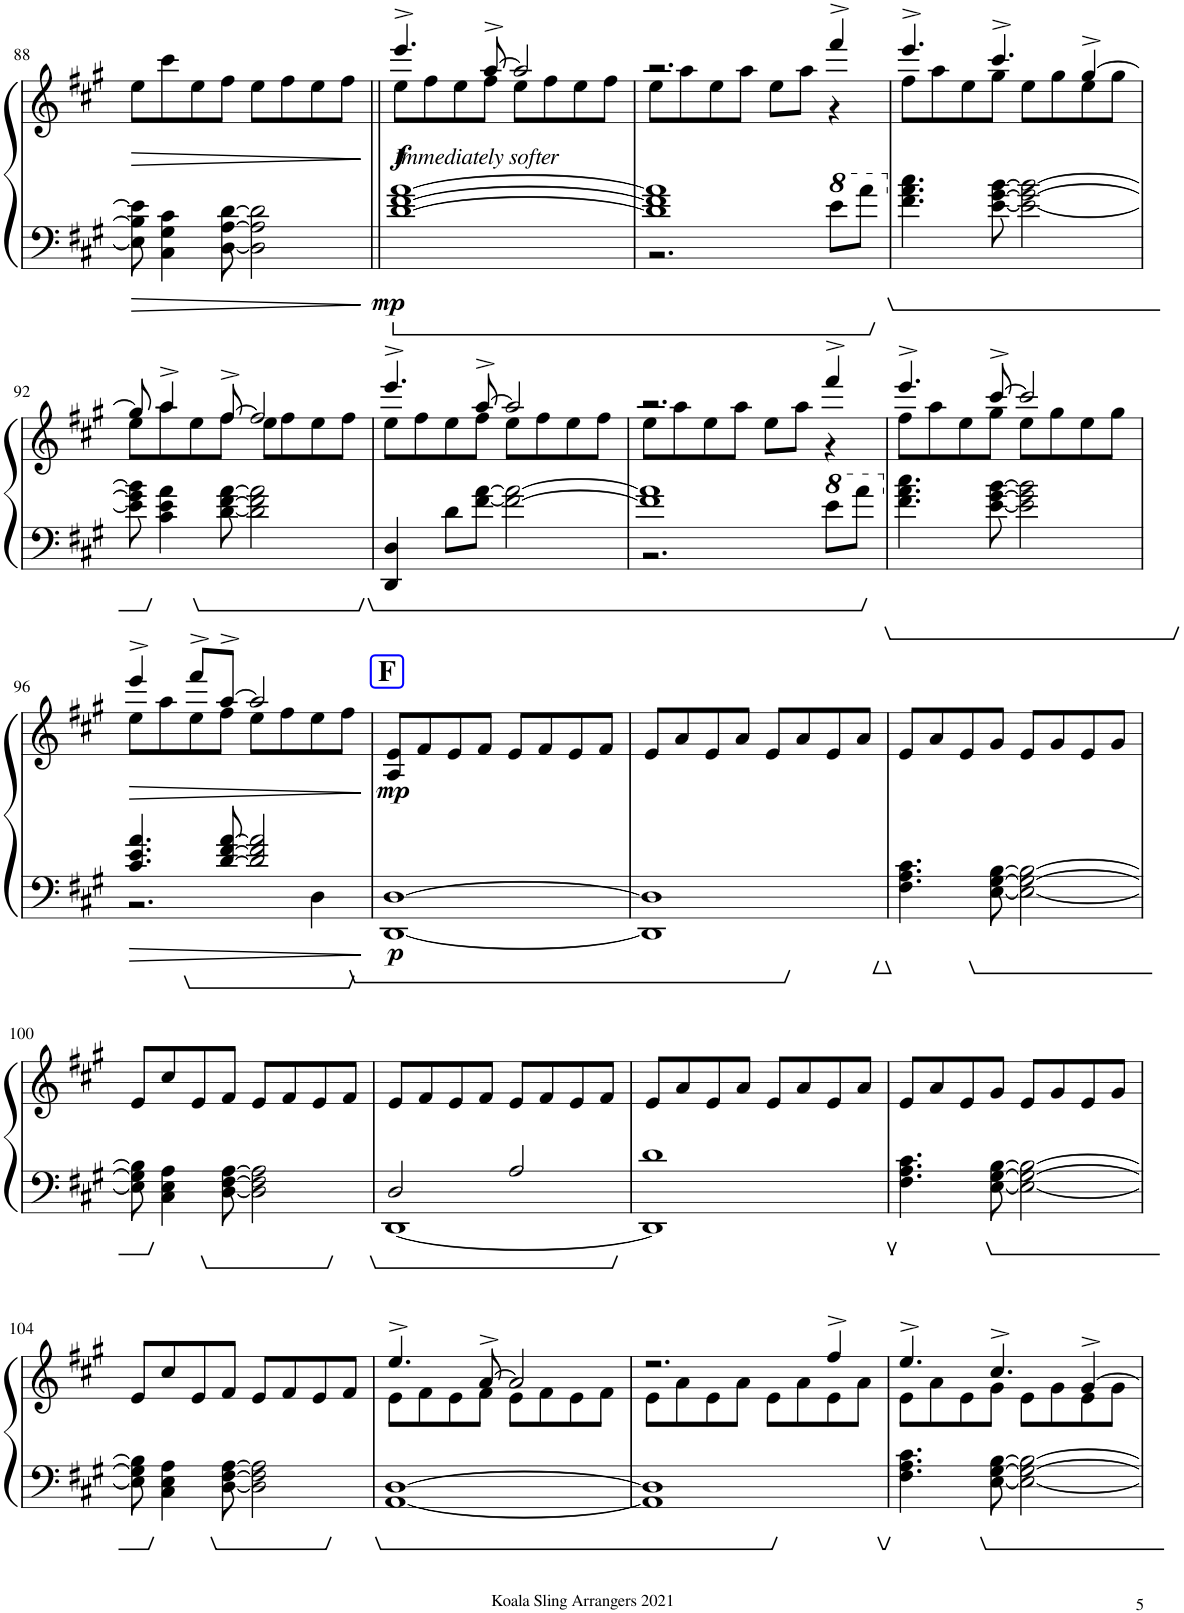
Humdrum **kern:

**kern	**kern	**dynam
*part1	*part1	*part1
*staff2	*staff1	*staff1/2
*I"Piano	*	*
*I'Pno.	*	*
!!LO:PB:g=z
*clefF4	*clefG2	*
*k[f#c#g#]	*k[f#c#g#]	*
*M4/4	*M4/4	*
=88	=88	=88
!	!	!LO:HP:b
8E\] 8B\] 8e\]	8ee\L	>
4C#\ 4G#\ 4c#\	8ccc#\	.
.	8ee\	.
[8D\ [8A\ [8d\	8ff#\J	.
2D\] 2A\] 2d\]	8ee\L	.
.	8ff#\	.
.	8ee\	.
.	8ff#\J	.
.	.	]
=89||	=89||	=89||
*	*^	*
!	!LO:TX:b:i:t=Immediately softer	!	!
!	!	!	!LO:DY:b=2
!	!	!	!LO:DY:n=1:b
[1d [1f# [1a	4.eee^/	8ee\L	mp f
.	.	8ff#\	.
.	.	8ee\	.
.	[8aa^/	8ff#\J	.
.	2aa/]	8ee\L	.
.	.	8ff#\	.
.	.	8ee\	.
.	.	8ff#\J	.
=90	=90	=90	=90
*^	*	*	*
1d] 1f#] 1a]	2.r	2.r	8ee\L	.
.	.	.	8aa\	.
.	.	.	8ee\	.
.	.	.	8aa\J	.
.	.	.	8ee\L	.
.	.	.	8aa\J	.
*8va	*	*	*	*
.	8ee\L	4fff#^/	4r	.
.	8aa\J	.	.	.
*v	*v	*	*	*
=91	=91	=91	=91
4.f#\ 4.a\ 4.cc#\	4.eee^/	8ff#\L	.
.	.	8aa\	.
.	.	8ee\	.
[8e\ [8g#\ [8b\	4.ccc#^/	8gg#\J	.
2e\_ 2g#\_ 2b\_	.	8ee\L	.
.	.	8gg#\	.
.	[4gg#^/	8ee\	.
.	.	8gg#\J	.
!!LO:LB:g=z	!!
=92	=92	=92	=92
8e\] 8g#\] 8b\]	8gg#/]	8ee\L	.
4c#\ 4e\ 4a\	4aa^/	8aa\	.
.	.	8ee\	.
[8d\ [8f#\ [8a\	[8ff#^/	8ff#\J	.
2d\] 2f#\] 2a\]	2ff#/]	8ee\L	.
.	.	8ff#\	.
.	.	8ee\	.
.	.	8ff#\J	.
=93	=93	=93	=93
4DD/ 4D/	4.eee^/	8ee\L	.
.	.	8ff#\	.
8d\L	.	8ee\	.
[8f#\ [8a\J	[8aa^/	8ff#\J	.
2f#\_ 2a\_	2aa/]	8ee\L	.
.	.	8ff#\	.
.	.	8ee\	.
.	.	8ff#\J	.
=94	=94	=94	=94
*^	*	*	*
1f#] 1a]	2.r	2.r	8ee\L	.
.	.	.	8aa\	.
.	.	.	8ee\	.
.	.	.	8aa\J	.
.	.	.	8ee\L	.
.	.	.	8aa\J	.
.	8ee\L	4fff#^/	4r	.
.	8aa\J	.	.	.
*v	*v	*	*	*
=95	=95	=95	=95
*X8va	*	*	*
4.f#\ 4.a\ 4.cc#\	4.eee^/	8ff#\L	.
.	.	8aa\	.
.	.	8ee\	.
[8e\ [8g#\ [8b\	[8ccc#^/	8gg#\J	.
2e\] 2g#\] 2b\]	2ccc#/]	8ee\L	.
.	.	8gg#\	.
.	.	8ee\	.
.	.	8gg#\J	.
!!LO:LB:g=z	!!
=96	=96	=96	=96
*^	*	*	*
!	!	!	!	!LO:HP:b
4.c#/ 4.e/ 4.a/	2.r	4eee^/	8ee\L	>
.	.	.	8aa\	.
.	.	8fff#^/L	8ee\	.
[8d/ [8f#/ [8a/	.	[8aa^/J	8ff#\J	.
2d/] 2f#/] 2a/]	.	2aa/]	8ee\L	.
.	.	.	8ff#\	.
.	4D\	.	8ee\	.
.	.	.	8ff#\J	.
*v	*v	*	*	*
*	*v	*v	*
.	.	]
=97	=97	=97
!	!LO:TX:a:B:t=F	!
!	!	!LO:DY:b=2
!	!	!LO:DY:n=1:b
[1DD [1D	8A/ 8e/L	p mp
.	8f#/	.
.	8e/	.
.	8f#/J	.
.	8e/L	.
.	8f#/	.
.	8e/	.
.	8f#/J	.
=98	=98	=98
1DD] 1D]	8e/L	.
.	8a/	.
.	8e/	.
.	8a/J	.
.	8e/L	.
.	8a/	.
.	8e/	.
.	8a/J	.
=99	=99	=99
4.F#\ 4.A\ 4.c#\	8e/L	.
.	8a/	.
.	8e/	.
[8E\ [8G#\ [8B\	8g#/J	.
2E\_ 2G#\_ 2B\_	8e/L	.
.	8g#/	.
.	8e/	.
.	8g#/J	.
!!LO:LB:g=z
=100	=100	=100
8E\] 8G#\] 8B\]	8e/L	.
4C#\ 4E\ 4A\	8cc#/	.
.	8e/	.
[8D\ [8F#\ [8A\	8f#/J	.
2D\] 2F#\] 2A\]	8e/L	.
.	8f#/	.
.	8e/	.
.	8f#/J	.
=101	=101	=101
*^	*	*
2D/	[1DD	8e/L	.
.	.	8f#/	.
.	.	8e/	.
.	.	8f#/J	.
2A/	.	8e/L	.
.	.	8f#/	.
.	.	8e/	.
.	.	8f#/J	.
=102	=102	=102	=102
1d	1DD]	8e/L	.
.	.	8a/	.
.	.	8e/	.
.	.	8a/J	.
.	.	8e/L	.
.	.	8a/	.
.	.	8e/	.
.	.	8a/J	.
*v	*v	*	*
=103	=103	=103
4.F#\ 4.A\ 4.c#\	8e/L	.
.	8a/	.
.	8e/	.
[8E\ [8G#\ [8B\	8g#/J	.
2E\_ 2G#\_ 2B\_	8e/L	.
.	8g#/	.
.	8e/	.
.	8g#/J	.
!!LO:LB:g=z
=104	=104	=104
8E\] 8G#\] 8B\]	8e/L	.
4C#\ 4E\ 4A\	8cc#/	.
.	8e/	.
[8D\ [8F#\ [8A\	8f#/J	.
2D\] 2F#\] 2A\]	8e/L	.
.	8f#/	.
.	8e/	.
.	8f#/J	.
=105	=105	=105
*	*^	*
[1AA [1D	4.ee^/	8e\L	.
.	.	8f#\	.
.	.	8e\	.
.	[8a^/	8f#\J	.
.	2a/]	8e\L	.
.	.	8f#\	.
.	.	8e\	.
.	.	8f#\J	.
=106	=106	=106	=106
1AA] 1D]	2.r	8e\L	.
.	.	8a\	.
.	.	8e\	.
.	.	8a\J	.
.	.	8e\L	.
.	.	8a\	.
.	4ff#^/	8e\	.
.	.	8a\J	.
=107	=107	=107	=107
4.F#\ 4.A\ 4.c#\	4.ee^/	8e\L	.
.	.	8a\	.
.	.	8e\	.
[8E\ [8G#\ [8B\	4.cc#^/	8g#\J	.
2E\_ 2G#\_ 2B\_	.	8e\L	.
.	.	8g#\	.
.	[4g#^/	8e\	.
.	.	8g#\J	.
*	*v	*v	*
=	=	=
*-	*-	*-
